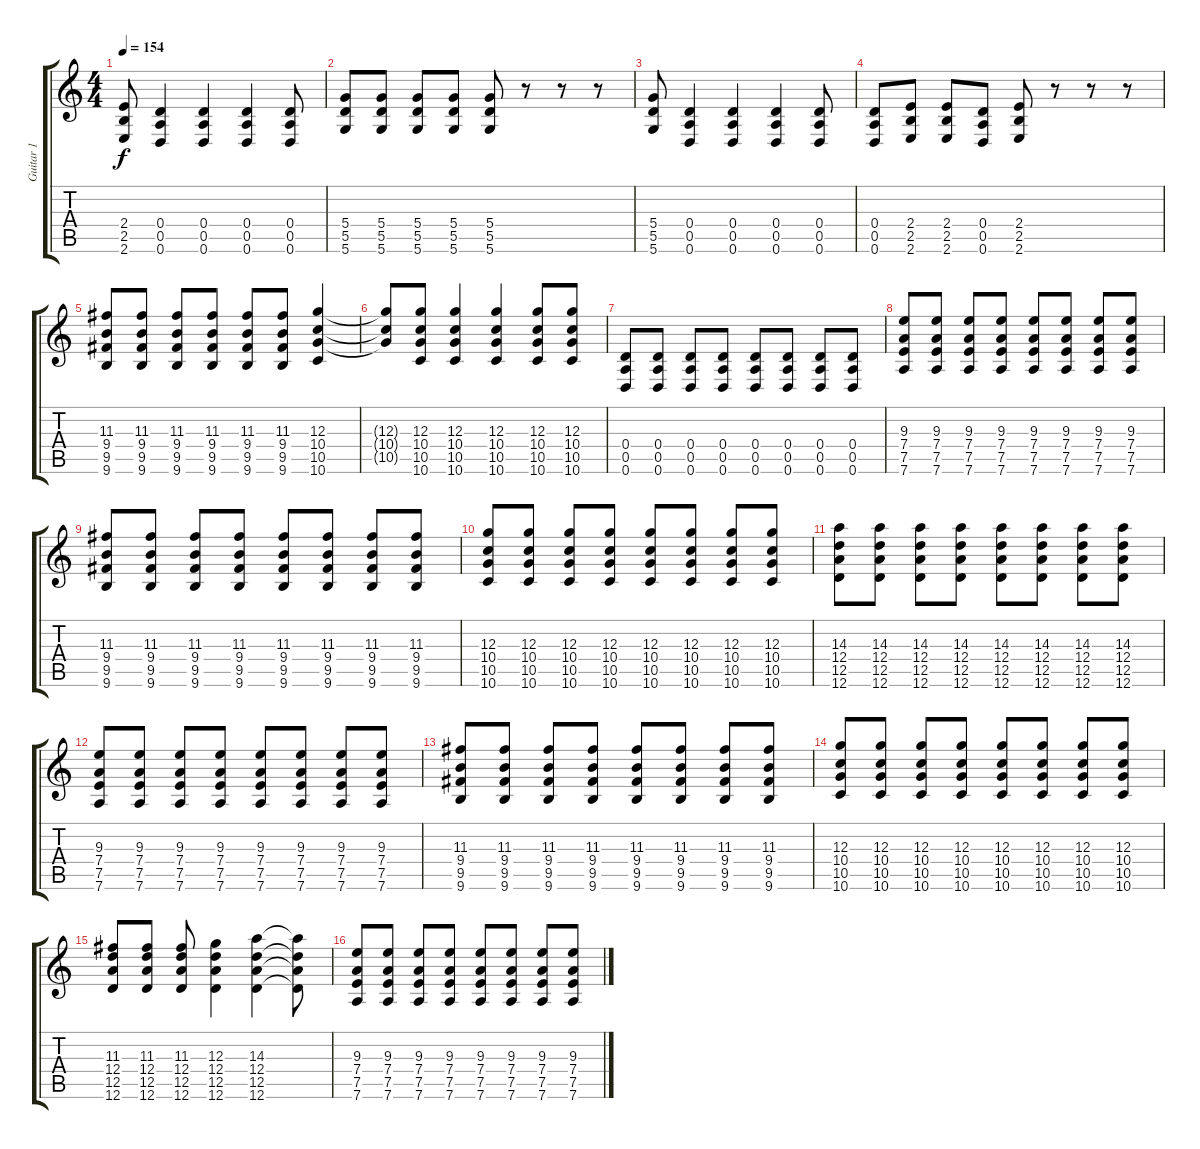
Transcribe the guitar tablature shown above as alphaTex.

\track ("Guitar 1" "Guitar 1") {instrument acousticguitarsteel}
\staff {score tabs}
\tuning (E4 B3 G3 D3 A2 D2) {hide}
\ts (4 4)
\tempo 154
\clef g2
\ks c
(2.4 2.5 2.6).8{dy f} (0.4 0.5 0.6).4 (0.4 0.5 0.6).4 (0.4 0.5 0.6).4 (0.4 0.5 0.6).8 |
(5.4 5.5 5.6).8 (5.4 5.5 5.6).8 (5.4 5.5 5.6).8 (5.4 5.5 5.6).8 (5.4 5.5 5.6).8 r.8 r.8 r.8 |
(5.4 5.5 5.6).8 (0.4 0.5 0.6).4 (0.4 0.5 0.6).4 (0.4 0.5 0.6).4 (0.4 0.5 0.6).8 |
(0.4 0.5 0.6).8 (2.4 2.5 2.6).8 (2.4 2.5 2.6).8 (0.4 0.5 0.6).8 (2.4 2.5 2.6).8 r.8 r.8 r.8 |
(11.3 9.4 9.5 9.6).8 (11.3 9.4 9.5 9.6).8 (11.3 9.4 9.5 9.6).8 (11.3 9.4 9.5 9.6).8 (11.3 9.4 9.5 9.6).8 (11.3 9.4 9.5 9.6).8 (12.3 10.4 10.5 10.6).4 |
(12.3{t} 10.4{t} 10.5{t}).8 (12.3 10.4 10.5 10.6).8 (12.3 10.4 10.5 10.6).4 (12.3 10.4 10.5 10.6).4 (12.3 10.4 10.5 10.6).8 (12.3 10.4 10.5 10.6).8 |
(0.4 0.5 0.6).8 (0.4 0.5 0.6).8 (0.4 0.5 0.6).8 (0.4 0.5 0.6).8 (0.4 0.5 0.6).8 (0.4 0.5 0.6).8 (0.4 0.5 0.6).8 (0.4 0.5 0.6).8 |
(9.3 7.4 7.5 7.6).8 (9.3 7.4 7.5 7.6).8 (9.3 7.4 7.5 7.6).8 (9.3 7.4 7.5 7.6).8 (9.3 7.4 7.5 7.6).8 (9.3 7.4 7.5 7.6).8 (9.3 7.4 7.5 7.6).8 (9.3 7.4 7.5 7.6).8 |
(11.3 9.4 9.5 9.6).8 (11.3 9.4 9.5 9.6).8 (11.3 9.4 9.5 9.6).8 (11.3 9.4 9.5 9.6).8 (11.3 9.4 9.5 9.6).8 (11.3 9.4 9.5 9.6).8 (11.3 9.4 9.5 9.6).8 (11.3 9.4 9.5 9.6).8 |
(12.3 10.4 10.5 10.6).8 (12.3 10.4 10.5 10.6).8 (12.3 10.4 10.5 10.6).8 (12.3 10.4 10.5 10.6).8 (12.3 10.4 10.5 10.6).8 (12.3 10.4 10.5 10.6).8 (12.3 10.4 10.5 10.6).8 (12.3 10.4 10.5 10.6).8 |
(14.3 12.4 12.5 12.6).8 (14.3 12.4 12.5 12.6).8 (14.3 12.4 12.5 12.6).8 (14.3 12.4 12.5 12.6).8 (14.3 12.4 12.5 12.6).8 (14.3 12.4 12.5 12.6).8 (14.3 12.4 12.5 12.6).8 (14.3 12.4 12.5 12.6).8 |
(9.3 7.4 7.5 7.6).8 (9.3 7.4 7.5 7.6).8 (9.3 7.4 7.5 7.6).8 (9.3 7.4 7.5 7.6).8 (9.3 7.4 7.5 7.6).8 (9.3 7.4 7.5 7.6).8 (9.3 7.4 7.5 7.6).8 (9.3 7.4 7.5 7.6).8 |
(11.3 9.4 9.5 9.6).8 (11.3 9.4 9.5 9.6).8 (11.3 9.4 9.5 9.6).8 (11.3 9.4 9.5 9.6).8 (11.3 9.4 9.5 9.6).8 (11.3 9.4 9.5 9.6).8 (11.3 9.4 9.5 9.6).8 (11.3 9.4 9.5 9.6).8 |
(12.3 10.4 10.5 10.6).8 (12.3 10.4 10.5 10.6).8 (12.3 10.4 10.5 10.6).8 (12.3 10.4 10.5 10.6).8 (12.3 10.4 10.5 10.6).8 (12.3 10.4 10.5 10.6).8 (12.3 10.4 10.5 10.6).8 (12.3 10.4 10.5 10.6).8 |
(11.3 12.4 12.5 12.6).8 (11.3 12.4 12.5 12.6).8 (11.3 12.4 12.5 12.6).8 (12.3 12.4 12.5 12.6).4 (14.3 12.4 12.5 12.6).4 (14.3{t} 12.4{t} 12.5{t} 12.6{t}).8 |
(9.3 7.4 7.5 7.6).8 (9.3 7.4 7.5 7.6).8 (9.3 7.4 7.5 7.6).8 (9.3 7.4 7.5 7.6).8 (9.3 7.4 7.5 7.6).8 (9.3 7.4 7.5 7.6).8 (9.3 7.4 7.5 7.6).8 (9.3 7.4 7.5 7.6).8
